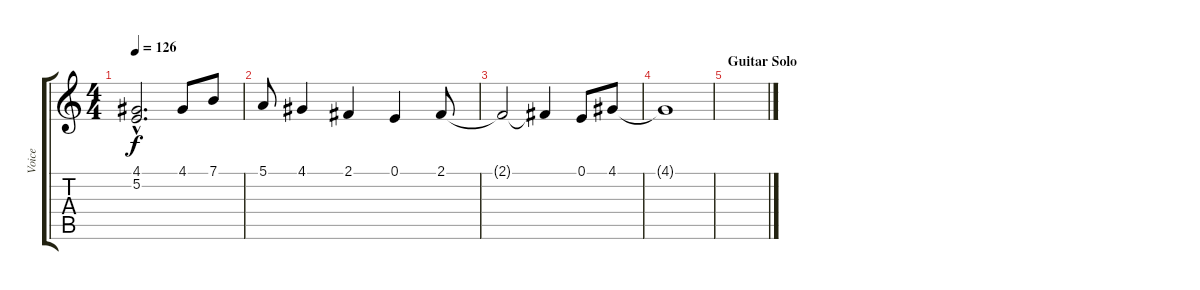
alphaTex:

\track ("Voice" "Voice") {instrument flute}
\staff {score tabs}
\tuning (E4 B3 G3 D3 A2 E2) {hide}
\ts (4 4)
\tempo 126
\clef g2
\ks c
(4.1{hac} 5.2{hac}).2{d dy f} 4.1.8 7.1.8 |
5.1.8 4.1.4 2.1.4 0.1.4 2.1.8 |
2.1{t}.2 2.1{t}.4 0.1.8 4.1.8 |
4.1{t}.1 |
\section ("" "Guitar Solo")
